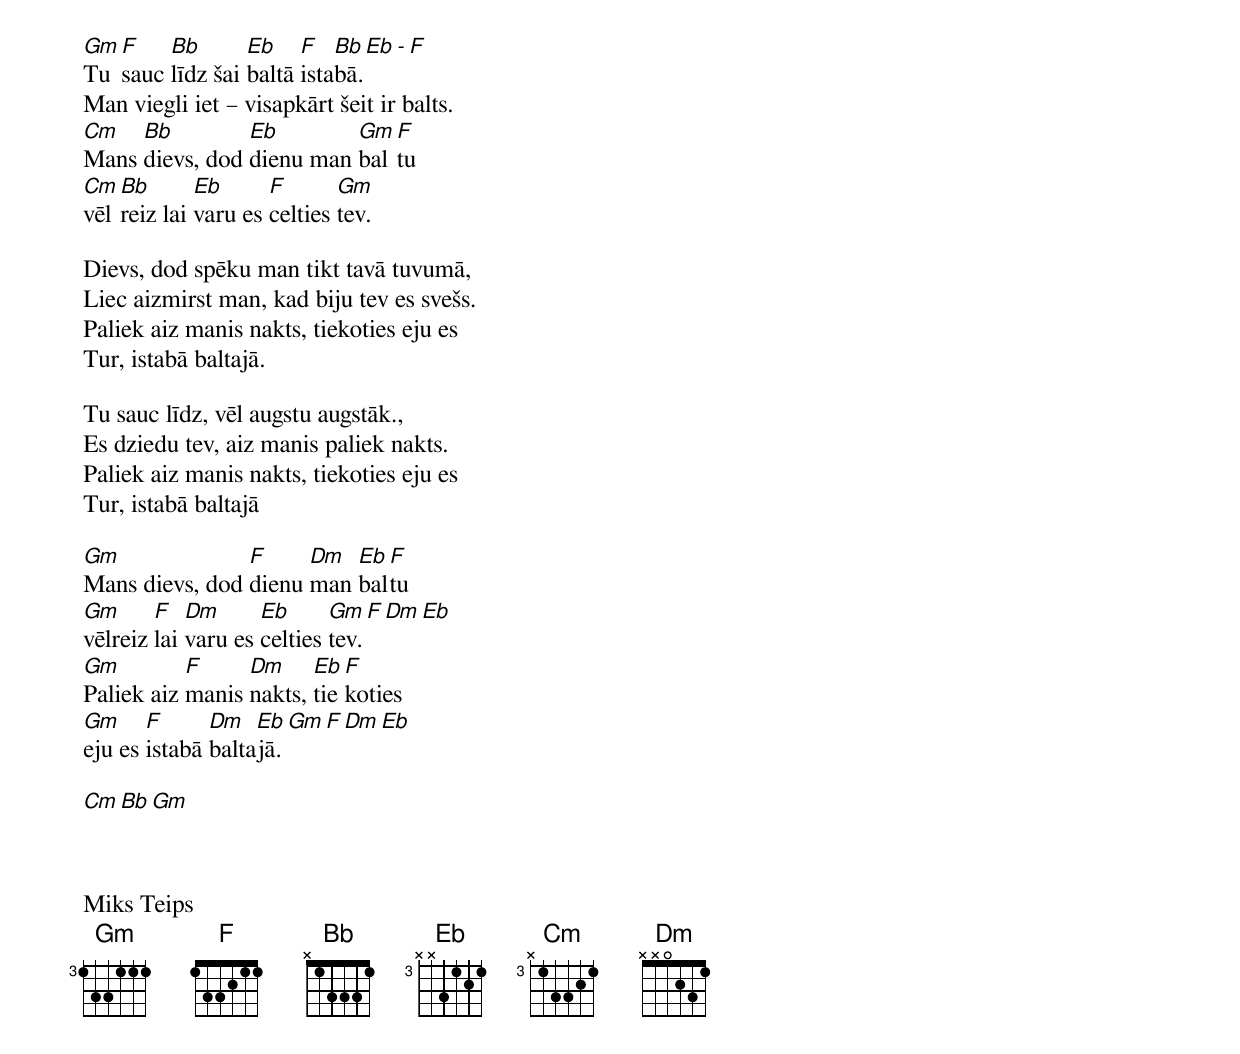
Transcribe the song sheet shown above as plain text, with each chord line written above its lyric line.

Gm F    Bb       Eb    F   Bb   Eb - F
Tu sauc līdz šai baltā istabā.
Man viegli iet – visapkārt šeit ir balts.
Cm   Bb         Eb        Gm F
Mans dievs, dod dienu man baltu
Cm Bb       Eb      F       Gm
vēlreiz lai varu es celties tev.

Dievs, dod spēku man tikt tavā tuvumā,
Liec aizmirst man, kad biju tev es svešs.
Paliek aiz manis nakts, tiekoties eju es
Tur, istabā baltajā.

Tu sauc līdz, vēl augstu augstāk.,
Es dziedu tev, aiz manis paliek nakts.
Paliek aiz manis nakts, tiekoties eju es
Tur, istabā baltajā

Gm              F     Dm  Eb F
Mans dievs, dod dienu man baltu
Gm      F   Dm      Eb      Gm  F  Dm  Eb
vēlreiz lai varu es celties tev.
Gm         F     Dm     Eb F
Paliek aiz manis nakts, tiekoties
Gm     F      Dm   Eb    Gm  F  Dm   Eb
eju es istabā baltajā.

Cm   Bb   Gm



Miks Teips
